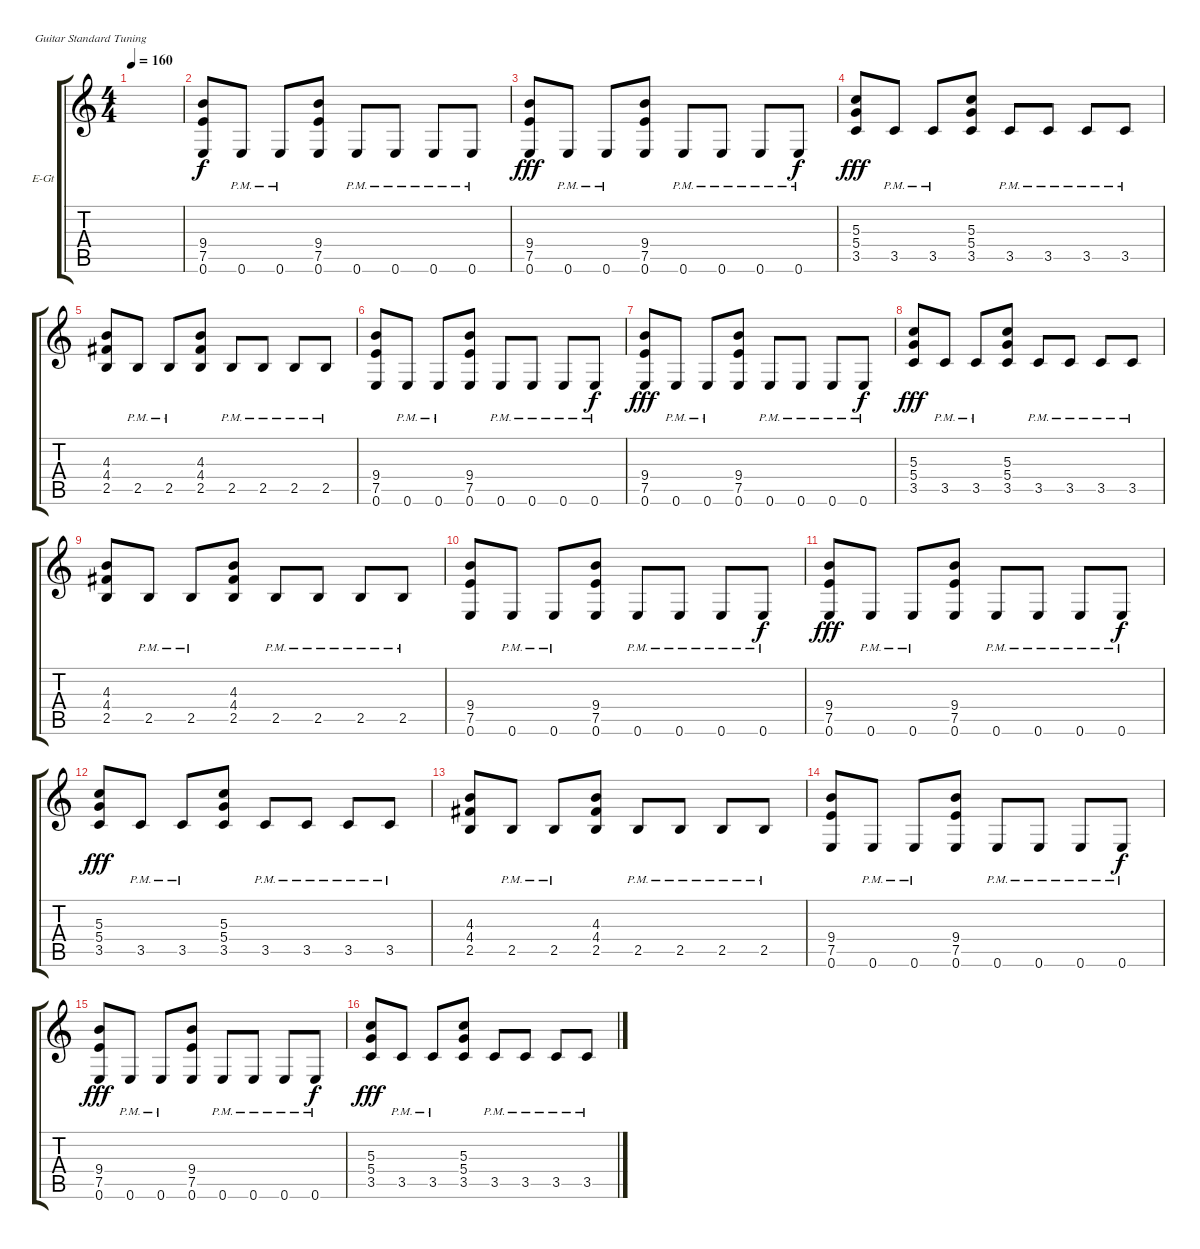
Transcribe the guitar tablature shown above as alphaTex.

\defaultSystemsLayout 4
\bracketExtendMode groupsimilarinstruments
\firstSystemTrackNameOrientation horizontal
\otherSystemsTrackNameOrientation horizontal
\track ("Rhythm Guitar" "E-Gt") {instrument distortionguitar}
\staff {score tabs}
\tuning (E4 B3 G3 D3 A2 E2)
\ts (4 4)
\tempo 160
\clef g2
\ks c
|
(0.6 7.5 9.4).8 0.6{pm}.8 0.6{pm}.8 (0.6 7.5 9.4).8 0.6{pm}.8 0.6{pm}.8 0.6{pm}.8 0.6{pm}.8{dy f} |
(0.6 7.5 9.4).8{dy fff} 0.6{pm}.8 0.6{pm}.8 (0.6 7.5 9.4).8 0.6{pm}.8 0.6{pm}.8 0.6{pm}.8 0.6{pm}.8{dy f} |
(3.5 5.4 5.3).8{dy fff} 3.5{pm}.8 3.5{pm}.8 (3.5 5.4 5.3).8 3.5{pm}.8 3.5{pm}.8 3.5{pm}.8 3.5{pm}.8 |
(2.5 4.4 4.3).8 2.5{pm}.8 2.5{pm}.8 (2.5 4.4 4.3).8 2.5{pm}.8 2.5{pm}.8 2.5{pm}.8 2.5{pm}.8 |
(0.6 7.5 9.4).8 0.6{pm}.8 0.6{pm}.8 (0.6 7.5 9.4).8 0.6{pm}.8 0.6{pm}.8 0.6{pm}.8 0.6{pm}.8{dy f} |
(0.6 7.5 9.4).8{dy fff} 0.6{pm}.8 0.6{pm}.8 (0.6 7.5 9.4).8 0.6{pm}.8 0.6{pm}.8 0.6{pm}.8 0.6{pm}.8{dy f} |
(3.5 5.4 5.3).8{dy fff} 3.5{pm}.8 3.5{pm}.8 (3.5 5.4 5.3).8 3.5{pm}.8 3.5{pm}.8 3.5{pm}.8 3.5{pm}.8 |
(2.5 4.4 4.3).8 2.5{pm}.8 2.5{pm}.8 (2.5 4.4 4.3).8 2.5{pm}.8 2.5{pm}.8 2.5{pm}.8 2.5{pm}.8 |
(0.6 7.5 9.4).8 0.6{pm}.8 0.6{pm}.8 (0.6 7.5 9.4).8 0.6{pm}.8 0.6{pm}.8 0.6{pm}.8 0.6{pm}.8{dy f} |
(0.6 7.5 9.4).8{dy fff} 0.6{pm}.8 0.6{pm}.8 (0.6 7.5 9.4).8 0.6{pm}.8 0.6{pm}.8 0.6{pm}.8 0.6{pm}.8{dy f} |
(3.5 5.4 5.3).8{dy fff} 3.5{pm}.8 3.5{pm}.8 (3.5 5.4 5.3).8 3.5{pm}.8 3.5{pm}.8 3.5{pm}.8 3.5{pm}.8 |
(2.5 4.4 4.3).8 2.5{pm}.8 2.5{pm}.8 (2.5 4.4 4.3).8 2.5{pm}.8 2.5{pm}.8 2.5{pm}.8 2.5{pm}.8 |
(0.6 7.5 9.4).8 0.6{pm}.8 0.6{pm}.8 (0.6 7.5 9.4).8 0.6{pm}.8 0.6{pm}.8 0.6{pm}.8 0.6{pm}.8{dy f} |
(0.6 7.5 9.4).8{dy fff} 0.6{pm}.8 0.6{pm}.8 (0.6 7.5 9.4).8 0.6{pm}.8 0.6{pm}.8 0.6{pm}.8 0.6{pm}.8{dy f} |
(3.5 5.4 5.3).8{dy fff} 3.5{pm}.8 3.5{pm}.8 (3.5 5.4 5.3).8 3.5{pm}.8 3.5{pm}.8 3.5{pm}.8 3.5{pm}.8
